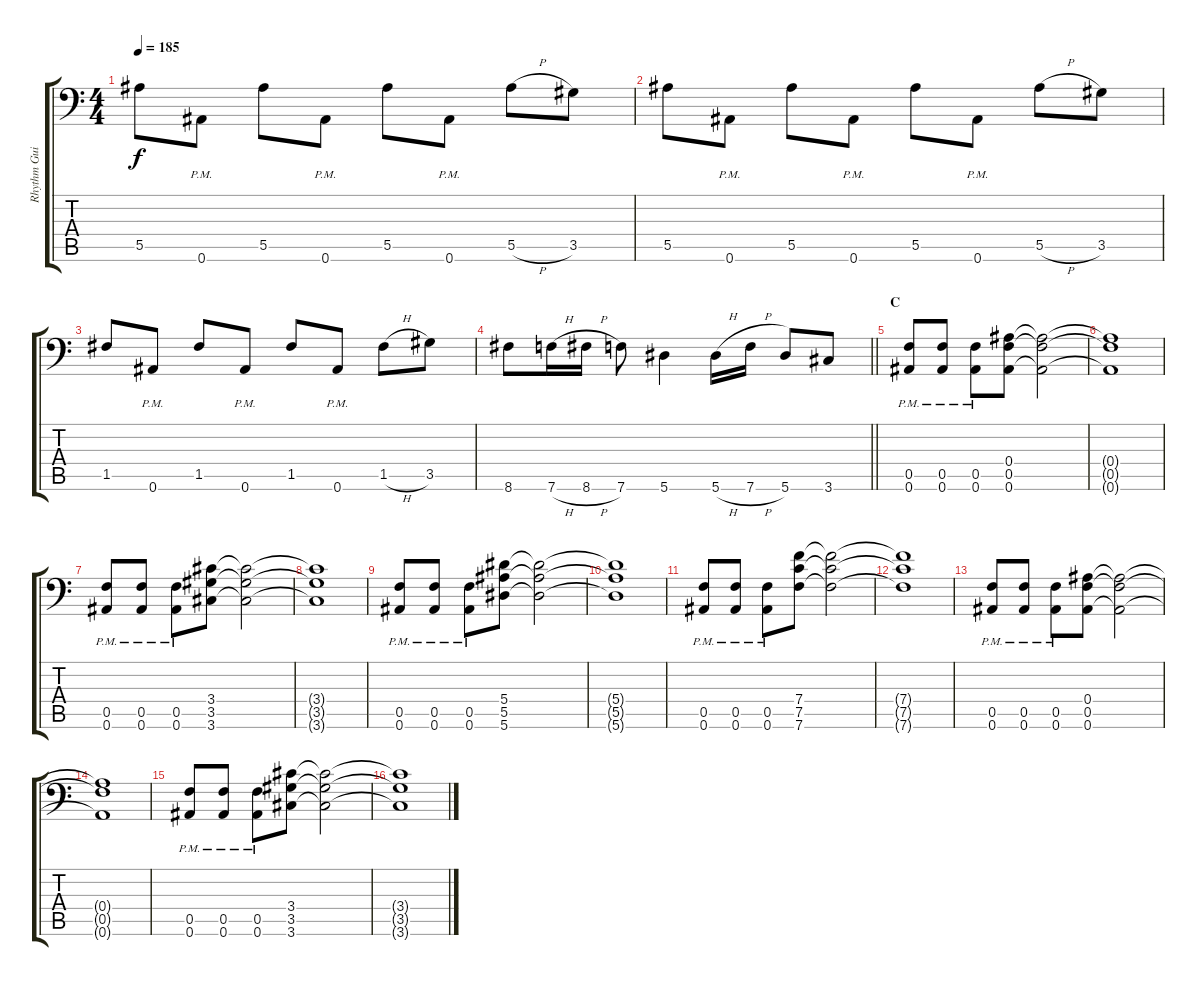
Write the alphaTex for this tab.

\track ("Rhythm Guitar: Chris Di Carlo" "Rhythm Gui") {instrument distortionguitar}
\staff {score tabs}
\tuning (C4 G3 Eb3 Bb2 F2 Bb1) {hide}
\ts (4 4)
\tempo 185
\clef f4
\ks c
5.5.8{dy f} 0.6{pm}.8 5.5.8 0.6{pm}.8 5.5.8 0.6{pm}.8 5.5{h}.8 3.5.8 |
5.5.8 0.6{pm}.8 5.5.8 0.6{pm}.8 5.5.8 0.6{pm}.8 5.5{h}.8 3.5.8 |
1.5.8 0.6{pm}.8 1.5.8 0.6{pm}.8 1.5.8 0.6{pm}.8 1.5{h}.8 3.5.8 |
\barLineRight lightlight
8.6.8 7.6{h}.16 8.6{h}.16 7.6.8 5.6.4 5.6{h}.16 7.6{h}.16 5.6.8 3.6.8 |
\section ("" "C")
(0.5{pm} 0.6{pm}).8 (0.5{pm} 0.6{pm}).8 (0.5{pm} 0.6{pm}).8 (0.4 0.5 0.6).8 (0.4{t} 0.5{t} 0.6{t}).2 |
(0.4{t} 0.5{t} 0.6{t}).1 |
(0.5{pm} 0.6{pm}).8 (0.5{pm} 0.6{pm}).8 (0.5{pm} 0.6{pm}).8 (3.4 3.5 3.6).8 (3.4{t} 3.5{t} 3.6{t}).2 |
(3.4{t} 3.5{t} 3.6{t}).1 |
(0.5{pm} 0.6{pm}).8 (0.5{pm} 0.6{pm}).8 (0.5{pm} 0.6{pm}).8 (5.4 5.5 5.6).8 (5.4{t} 5.5{t} 5.6{t}).2 |
(5.4{t} 5.5{t} 5.6{t}).1 |
(0.5{pm} 0.6{pm}).8 (0.5{pm} 0.6{pm}).8 (0.5{pm} 0.6{pm}).8 (7.4 7.5 7.6).8 (7.4{t} 7.5{t} 7.6{t}).2 |
(7.4{t} 7.5{t} 7.6{t}).1 |
(0.5{pm} 0.6{pm}).8 (0.5{pm} 0.6{pm}).8 (0.5{pm} 0.6{pm}).8 (0.4 0.5 0.6).8 (0.4{t} 0.5{t} 0.6{t}).2 |
(0.4{t} 0.5{t} 0.6{t}).1 |
(0.5{pm} 0.6{pm}).8 (0.5{pm} 0.6{pm}).8 (0.5{pm} 0.6{pm}).8 (3.4 3.5 3.6).8 (3.4{t} 3.5{t} 3.6{t}).2 |
(3.4{t} 3.5{t} 3.6{t}).1
